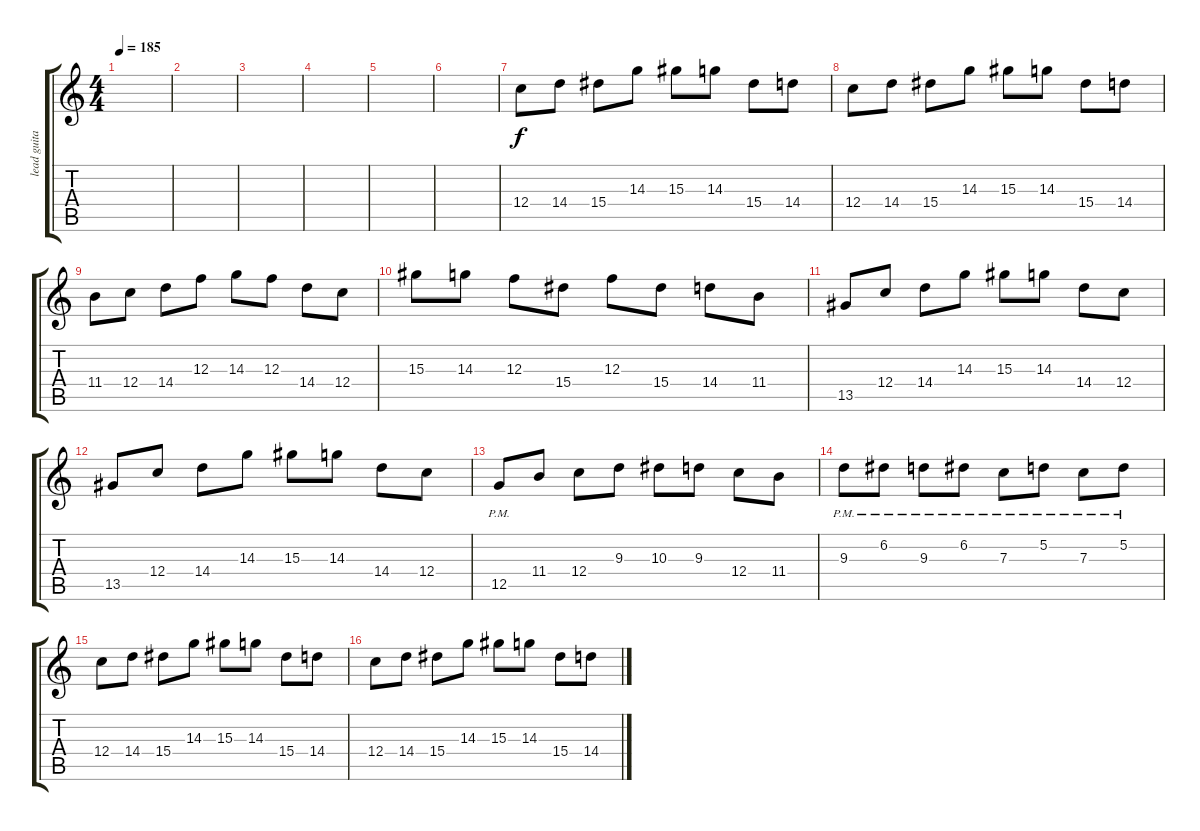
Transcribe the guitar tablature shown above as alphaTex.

\track ("lead guitar" "lead guita") {instrument distortionguitar}
\staff {score tabs}
\tuning (D4 A3 F3 C3 G2 C2) {hide}
\ts (4 4)
\tempo 185
\clef g2
\ks c
|
|
|
|
|
|
12.4.8 14.4.8 15.4.8 14.3.8 15.3.8 14.3.8 15.4.8 14.4.8 |
12.4.8 14.4.8 15.4.8 14.3.8 15.3.8 14.3.8 15.4.8 14.4.8 |
11.4.8 12.4.8 14.4.8 12.3.8 14.3.8 12.3.8 14.4.8 12.4.8 |
15.3.8 14.3.8 12.3.8 15.4.8 12.3.8 15.4.8 14.4.8 11.4.8 |
13.5.8 12.4.8 14.4.8 14.3.8 15.3.8 14.3.8 14.4.8 12.4.8 |
13.5.8 12.4.8 14.4.8 14.3.8 15.3.8 14.3.8 14.4.8 12.4.8 |
12.5{pm}.8 11.4.8 12.4.8 9.3.8 10.3.8 9.3.8 12.4.8 11.4.8 |
9.3{pm}.8 6.2{pm}.8 9.3{pm}.8 6.2{pm}.8 7.3{pm}.8 5.2{pm}.8 7.3{pm}.8 5.2{pm}.8 |
12.4.8 14.4.8 15.4.8 14.3.8 15.3.8 14.3.8 15.4.8 14.4.8 |
12.4.8 14.4.8 15.4.8 14.3.8 15.3.8 14.3.8 15.4.8 14.4.8
